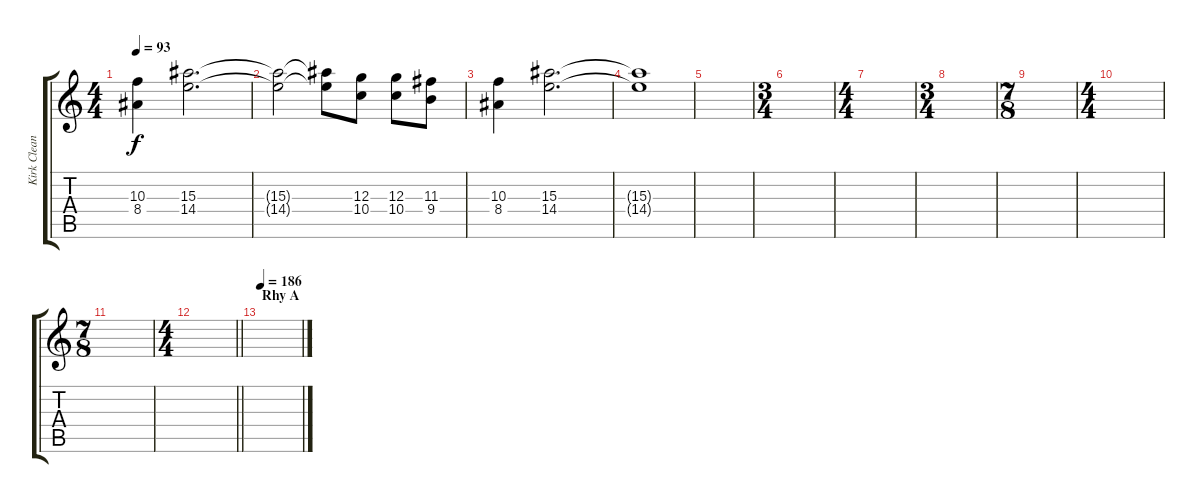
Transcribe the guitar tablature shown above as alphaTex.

\track ("Kirk Clean" "Kirk Clean") {instrument electricguitarclean}
\staff {score tabs}
\tuning (E4 B3 G3 D3 A2 E2) {hide}
\ts (4 4)
\tempo 93
\clef g2
\ks c
(10.3 8.4).4{dy f} (15.3 14.4).2{d} |
(15.3{t} 14.4{t}).2 (15.3{t} 14.4{t}).8 (12.3 10.4).8 (12.3 10.4).8 (11.3 9.4).8 |
(10.3 8.4).4 (15.3 14.4).2{d} |
(15.3{t} 14.4{t}).1 |
|
\ts (3 4)
|
\ts (4 4)
|
\ts (3 4)
|
\ts (7 8)
|
\ts (4 4)
|
\ts (7 8)
|
\ts (4 4)
\barLineRight lightlight
|
\section ("" "Rhy A")
\tempo 186
